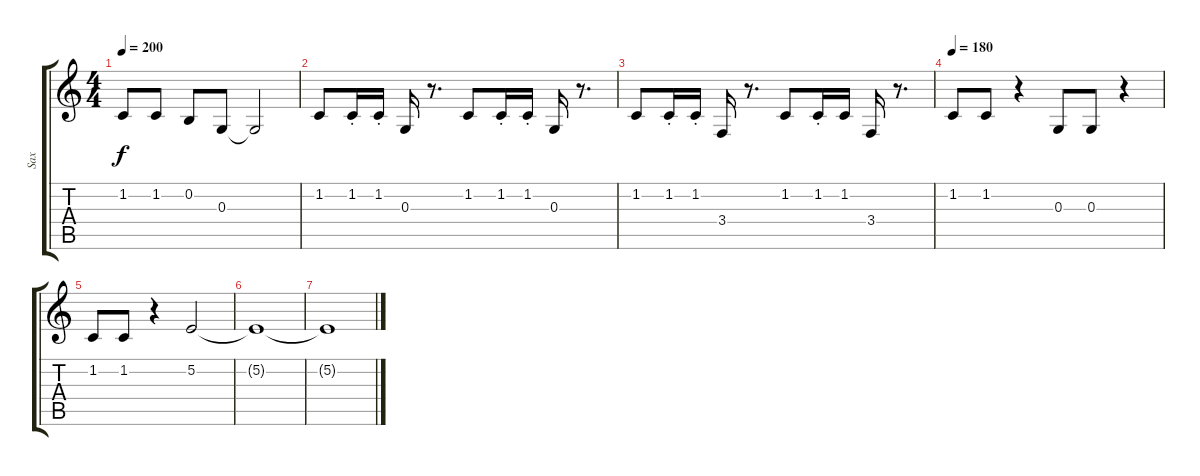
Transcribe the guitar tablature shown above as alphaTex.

\track ("Sax" "Sax") {instrument altosax}
\staff {score tabs}
\tuning (E4 B3 G3 D3 A2 E2) {hide}
\ts (4 4)
\tempo 200
\clef g2
\ks c
1.2.8{dy f} 1.2.8 0.2.8 0.3.8 0.3{t}.2 |
1.2.8 1.2{st}.16 1.2{st}.16 0.3.16 r.8{d} 1.2.8 1.2{st}.16 1.2{st}.16 0.3.16 r.8{d} |
1.2.8 1.2{st}.16 1.2{st}.16 3.4.16 r.8{d} 1.2.8 1.2{st}.16 1.2.16 3.4.16 r.8{d} |
\tempo 180
1.2.8 1.2.8 r.4 0.3.8 0.3.8 r.4 |
1.2.8 1.2.8 r.4 5.2.2 |
5.2{t}.1 |
5.2{t}.1
